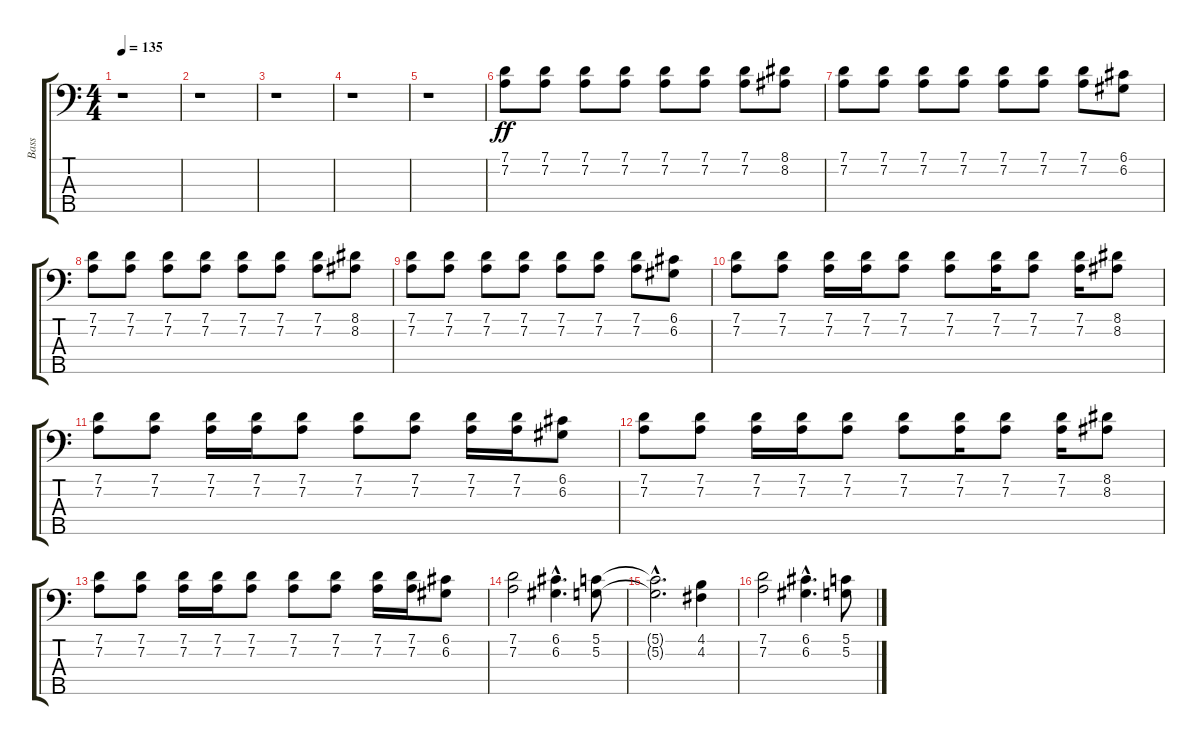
\track ("Bass" "Bass") {instrument electricbassfinger}
\staff {score tabs}
\tuning (G2 D2 A1 E1 B0) {hide}
\ts (4 4)
\tempo 135
\clef f4
\ks c
r.1{dy ff instrument electricbassfinger} |
r.1 |
r.1 |
r.1 |
r.1{volume 14} |
(7.1 7.2).8 (7.1 7.2).8 (7.1 7.2).8 (7.1 7.2).8 (7.1 7.2).8 (7.1 7.2).8 (7.1 7.2).8 (8.1 8.2).8 |
(7.1 7.2).8 (7.1 7.2).8 (7.1 7.2).8 (7.1 7.2).8 (7.1 7.2).8 (7.1 7.2).8 (7.1 7.2).8 (6.1 6.2).8 |
(7.1 7.2).8 (7.1 7.2).8 (7.1 7.2).8 (7.1 7.2).8 (7.1 7.2).8 (7.1 7.2).8 (7.1 7.2).8 (8.1 8.2).8 |
(7.1 7.2).8 (7.1 7.2).8 (7.1 7.2).8 (7.1 7.2).8 (7.1 7.2).8 (7.1 7.2).8 (7.1 7.2).8 (6.1 6.2).8 |
(7.1 7.2).8 (7.1 7.2).8 (7.1 7.2).16 (7.1 7.2).16 (7.1 7.2).8 (7.1 7.2).8 (7.1 7.2).16 (7.1 7.2).8 (7.1 7.2).16 (8.1 8.2).8 |
(7.1 7.2).8 (7.1 7.2).8 (7.1 7.2).16 (7.1 7.2).16 (7.1 7.2).8 (7.1 7.2).8 (7.1 7.2).8 (7.1 7.2).16 (7.1 7.2).16 (6.1 6.2).8 |
(7.1 7.2).8 (7.1 7.2).8 (7.1 7.2).16 (7.1 7.2).16 (7.1 7.2).8 (7.1 7.2).8 (7.1 7.2).16 (7.1 7.2).8 (7.1 7.2).16 (8.1 8.2).8 |
(7.1 7.2).8 (7.1 7.2).8 (7.1 7.2).16 (7.1 7.2).16 (7.1 7.2).8 (7.1 7.2).8 (7.1 7.2).8 (7.1 7.2).16 (7.1 7.2).16 (6.1 6.2).8 |
(7.1 7.2).2 (6.1{hac} 6.2{hac}).4{d} (5.1 5.2).8 |
(5.1{hac t} 5.2{hac t}).2{d} (4.1 4.2).4 |
(7.1 7.2).2 (6.1{hac} 6.2{hac}).4{d} (5.1 5.2).8
